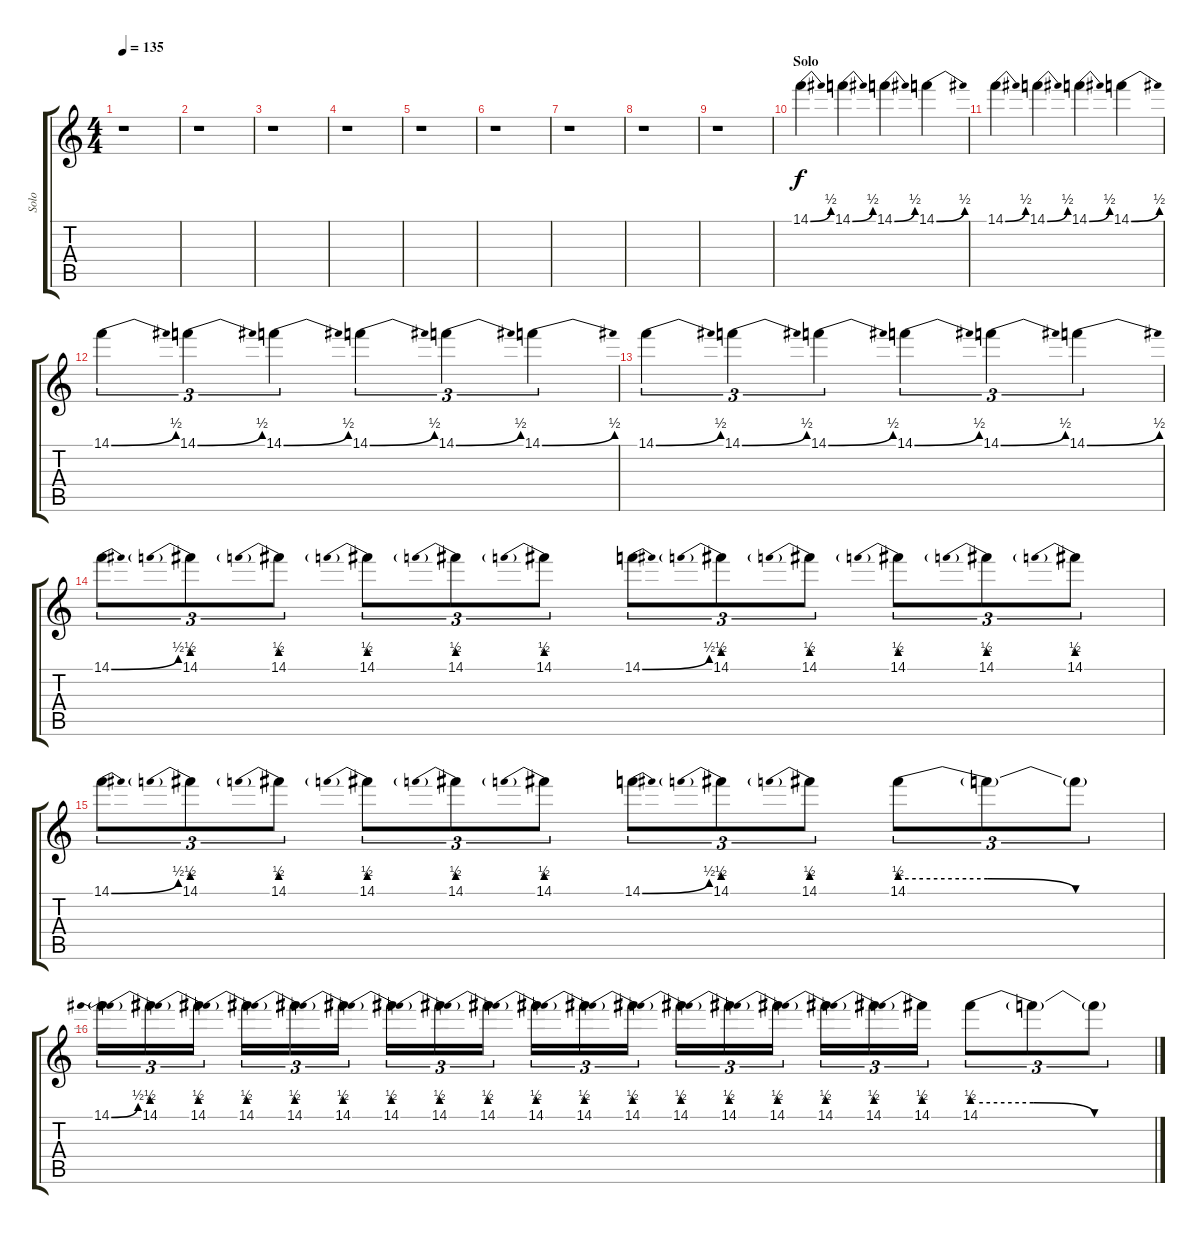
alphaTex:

\track ("Solo" "Solo") {instrument distortionguitar}
\staff {score tabs}
\tuning (Eb4 Bb3 Gb3 Db3 Ab2 Eb2) {hide}
\ts (4 4)
\tempo 135
\clef g2
\ks c
r.1{dy f} |
r.1 |
r.1 |
r.1 |
r.1 |
r.1 |
r.1 |
r.1 |
r.1 |
\section ("" "Solo")
14.1{be (bend 0 0 60 2)}.4 14.1{be (bend 0 0 60 2)}.4 14.1{be (bend 0 0 60 2)}.4 14.1{be (bend 0 0 60 2)}.4 |
14.1{be (bend 0 0 60 2)}.4 14.1{be (bend 0 0 60 2)}.4 14.1{be (bend 0 0 60 2)}.4 14.1{be (bend 0 0 60 2)}.4 |
14.1{be (bend 0 0 60 2)}.4{tu (3 2)} 14.1{be (bend 0 0 60 2)}.4{tu (3 2)} 14.1{be (bend 0 0 60 2)}.4{tu (3 2)} 14.1{be (bend 0 0 60 2)}.4{tu (3 2)} 14.1{be (bend 0 0 60 2)}.4{tu (3 2)} 14.1{be (bend 0 0 60 2)}.4{tu (3 2)} |
14.1{be (bend 0 0 60 2)}.4{tu (3 2)} 14.1{be (bend 0 0 60 2)}.4{tu (3 2)} 14.1{be (bend 0 0 60 2)}.4{tu (3 2)} 14.1{be (bend 0 0 60 2)}.4{tu (3 2)} 14.1{be (bend 0 0 60 2)}.4{tu (3 2)} 14.1{be (bend 0 0 60 2)}.4{tu (3 2)} |
14.1{be (bend 0 0 60 2)}.8{tu (3 2)} 14.1{be (prebend 0 2 60 2)}.8{tu (3 2)} 14.1{be (prebend 0 2 60 2)}.8{tu (3 2)} 14.1{be (prebend 0 2 60 2)}.8{tu (3 2)} 14.1{be (prebend 0 2 60 2)}.8{tu (3 2)} 14.1{be (prebend 0 2 60 2)}.8{tu (3 2)} 14.1{be (bend 0 0 60 2)}.8{tu (3 2)} 14.1{be (prebend 0 2 60 2)}.8{tu (3 2)} 14.1{be (prebend 0 2 60 2)}.8{tu (3 2)} 14.1{be (prebend 0 2 60 2)}.8{tu (3 2)} 14.1{be (prebend 0 2 60 2)}.8{tu (3 2)} 14.1{be (prebend 0 2 60 2)}.8{tu (3 2)} |
14.1{be (bend 0 0 60 2)}.8{tu (3 2)} 14.1{be (prebend 0 2 60 2)}.8{tu (3 2)} 14.1{be (prebend 0 2 60 2)}.8{tu (3 2)} 14.1{be (prebend 0 2 60 2)}.8{tu (3 2)} 14.1{be (prebend 0 2 60 2)}.8{tu (3 2)} 14.1{be (prebend 0 2 60 2)}.8{tu (3 2)} 14.1{be (bend 0 0 60 2)}.8{tu (3 2)} 14.1{be (prebend 0 2 60 2)}.8{tu (3 2)} 14.1{be (prebend 0 2 60 2)}.8{tu (3 2)} 14.1{be (custom 0 2 20 2 40 0 60 0)}.8{tu (3 2)} 14.1{t}.8{tu (3 2)} 14.1{t}.8{tu (3 2)} |
14.1{be (bend 0 0 60 2)}.16{tu (3 2)} 14.1{be (prebend 0 2 60 2)}.16{tu (3 2)} 14.1{be (prebend 0 2 60 2)}.16{tu (3 2)} 14.1{be (prebend 0 2 60 2)}.16{tu (3 2)} 14.1{be (prebend 0 2 60 2)}.16{tu (3 2)} 14.1{be (prebend 0 2 60 2)}.16{tu (3 2)} 14.1{be (prebend 0 2 60 2)}.16{tu (3 2)} 14.1{be (prebend 0 2 60 2)}.16{tu (3 2)} 14.1{be (prebend 0 2 60 2)}.16{tu (3 2)} 14.1{be (prebend 0 2 60 2)}.16{tu (3 2)} 14.1{be (prebend 0 2 60 2)}.16{tu (3 2)} 14.1{be (prebend 0 2 60 2)}.16{tu (3 2)} 14.1{be (prebend 0 2 60 2)}.16{tu (3 2)} 14.1{be (prebend 0 2 60 2)}.16{tu (3 2)} 14.1{be (prebend 0 2 60 2)}.16{tu (3 2)} 14.1{be (prebend 0 2 60 2)}.16{tu (3 2)} 14.1{be (prebend 0 2 60 2)}.16{tu (3 2)} 14.1{be (prebend 0 2 60 2)}.16{tu (3 2)} 14.1{be (custom 0 2 20 2 40 0 60 0)}.8{tu (3 2)} 14.1{t}.8{tu (3 2)} 14.1{t}.8{tu (3 2)}
